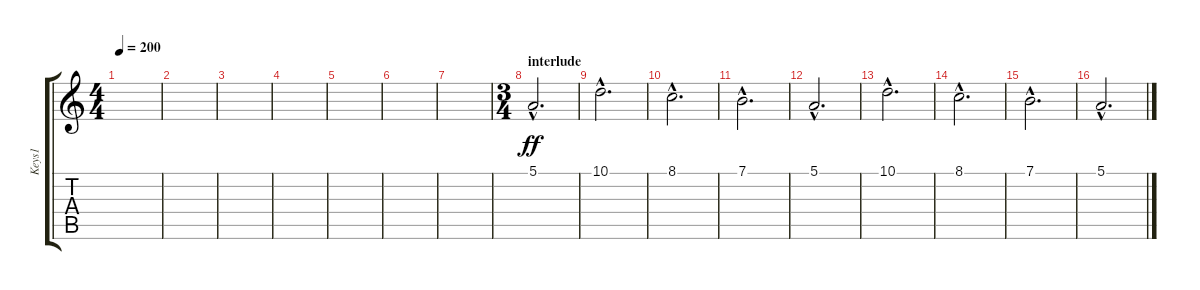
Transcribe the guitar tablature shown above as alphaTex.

\track ("Keys1" "Keys1") {instrument stringensemble1}
\staff {score tabs}
\tuning (E4 B3 G3 D3 A2 E2) {hide}
\ts (4 4)
\tempo 200
\clef g2
\ks c
|
|
|
|
|
|
|
\ts (3 4)
\section ("" "interlude")
5.1{hac}.2{d dy ff} |
10.1{hac}.2{d} |
8.1{hac}.2{d} |
7.1{hac}.2{d} |
5.1{hac}.2{d} |
10.1{hac}.2{d} |
8.1{hac}.2{d} |
7.1{hac}.2{d} |
5.1{hac}.2{d}
